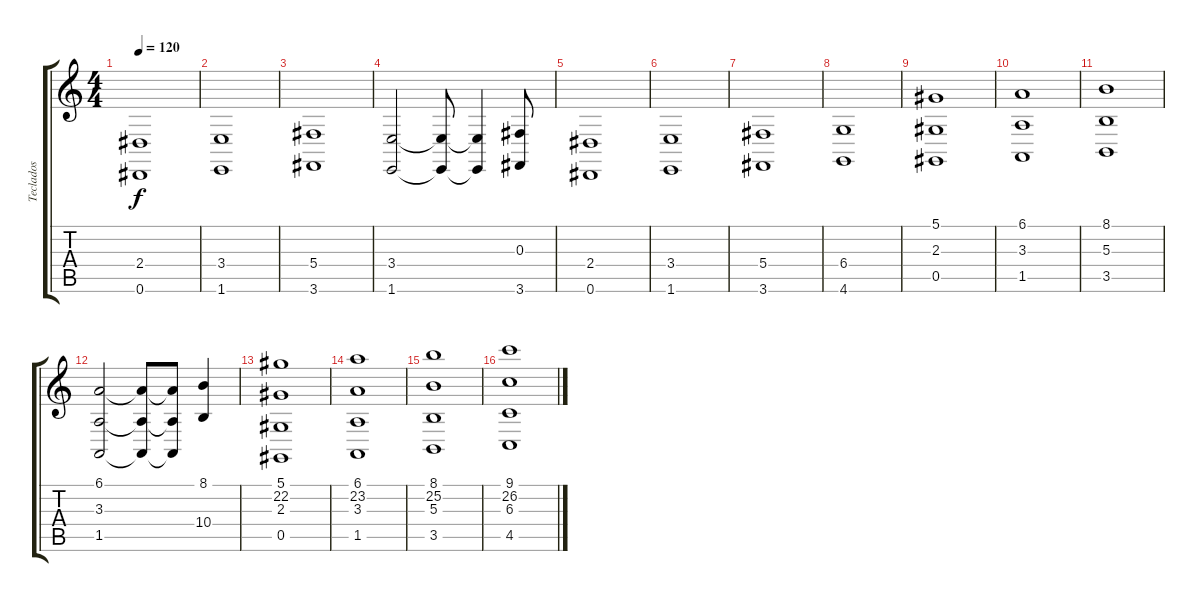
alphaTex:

\track ("Teclados " "Teclados ") {instrument stringensemble1}
\staff {score tabs}
\tuning (Eb4 Bb3 Gb3 Db3 Ab2 Eb2) {hide}
\ts (4 4)
\tempo 120
\clef g2
\ks c
(2.4 0.6).1{dy f instrument stringensemble1} |
(3.4 1.6).1 |
(5.4 3.6).1 |
(3.4 1.6).2 (3.4{t} 1.6{t}).8 (3.4{t} 1.6{t}).4 (0.3 3.6).8 |
(2.4 0.6).1 |
(3.4 1.6).1 |
(5.4 3.6).1 |
(6.4 4.6).1 |
(5.1 2.3 0.5).1 |
(6.1 3.3 1.5).1 |
(8.1 5.3 3.5).1 |
(6.1 3.3 1.5).2 (6.1{t} 3.3{t} 1.5{t}).8 (6.1{t} 3.3{t} 1.5{t}).8 (8.1 10.4).4 |
(5.1 22.2 2.3 0.5).1 |
(6.1 23.2 3.3 1.5).1 |
(8.1 25.2 5.3 3.5).1 |
(9.1 26.2 6.3 4.5).1
